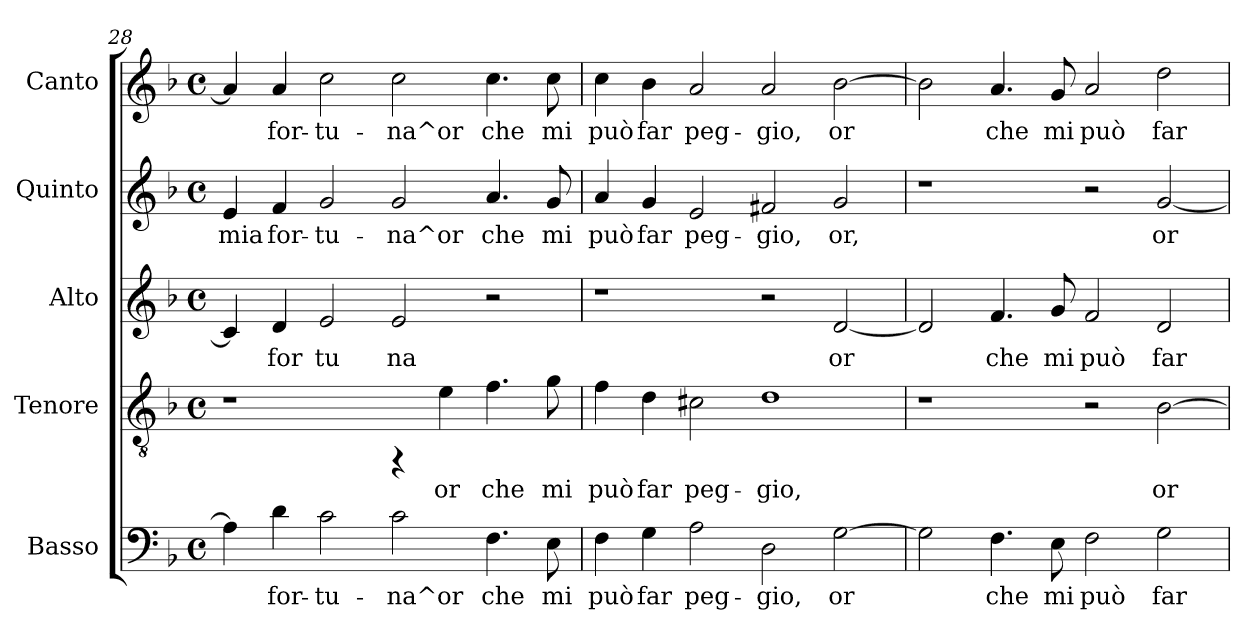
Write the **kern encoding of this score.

**kern	**text	**kern	**text	**kern	**text	**kern	**text	**kern	**text
*part5	*part5	*part4	*part4	*part3	*part3	*part2	*part2	*part1	*part1
*staff5	*staff5	*staff4	*staff4	*staff3	*staff3	*staff2	*staff2	*staff1	*staff1
*I"Basso	*	*I"Tenore	*	*I"Alto	*	*I"Quinto	*	*I"Canto	*
*I'Basso	*	*I'Tenore	*	*I'Alto	*	*I'Quinto	*	*I'Canto	*
*clefF4	*	*clefGv2	*	*clefG2	*	*clefG2	*	*clefG2	*
*k[b-]	*	*k[b-]	*	*k[b-]	*	*k[b-]	*	*k[b-]	*
*F:	*	*F:	*	*F:	*	*F:	*	*F:	*
*M4/4	*	*M4/4	*	*M4/4	*	*M4/4	*	*M4/4	*
*met(c)	*	*met(c)	*	*met(c)	*	*met(c)	*	*met(c)	*
=28	=28	=28	=28	=28	=28	=28	=28	=28	=28
!	!LO:LY:b	!	!	!	!LO:LY:b:cj	!	!LO:LY:b:cj	!	!LO:LY:b:cj
4A\]	.	1r	.	4c#/]	.	4e/	mia	4a/]	.
!	!LO:LY:b	!	!	!	!LO:LY:b:cj	!	!LO:LY:b:cj	!	!LO:LY:b:cj
4d\	for-	.	.	4d/	for	4f/	for-	4a/	for-
!	!LO:LY:b	!	!	!	!LO:LY:b:cj	!	!LO:LY:b:cj	!	!LO:LY:b:cj
2c\	-tu-	.	.	2e/	tu	2g/	-tu-	2cc\	-tu-
!	!LO:LY:b	!	!	!	!LO:LY:b:cj	!	!LO:LY:b:cj	!	!LO:LY:b:cj
2c\	-na^or	4rFF	.	2e/	na	2g/	-na^or	2cc\	-na^or
!	!	!	!LO:LY:b:cj	!	!	!	!	!	!
.	.	4e\	or	.	.	.	.	.	.
!	!LO:LY:b	!	!LO:LY:b:cj	!	!	!	!LO:LY:b:cj	!	!LO:LY:b:cj
4.F\	che	4.f\	che	2r	.	4.a/	che	4.cc\	che
!	!LO:LY:b	!	!LO:LY:b:cj	!	!	!	!LO:LY:b:cj	!	!LO:LY:b:cj
8E\	mi	8g\	mi	.	.	8g/	mi	8cc\	mi
=29	=29	=29	=29	=29	=29	=29	=29	=29	=29
!	!LO:LY:b	!	!LO:LY:b:cj	!	!	!	!LO:LY:b:cj	!	!LO:LY:b:cj
4F\	può	4f\	può	1r	.	4a/	può	4cc\	può
!	!LO:LY:b	!	!LO:LY:b:cj	!	!	!	!LO:LY:b:cj	!	!LO:LY:b:cj
4G\	far	4d\	far	.	.	4g/	far	4b-\	far
!	!LO:LY:b	!	!LO:LY:b:cj	!	!	!	!LO:LY:b:cj	!	!LO:LY:b:cj
2A\	peg-	2c#X\	peg-	.	.	2e/	peg-	2a/	peg-
!	!LO:LY:b	!	!LO:LY:b:cj	!	!	!	!LO:LY:b:cj	!	!LO:LY:b:cj
2D\	-gio,	1d	-gio,	2r	.	2f#X/	-gio,	2a/	-gio,
!	!LO:LY:b	!	!	!	!LO:LY:b:cj	!	!LO:LY:b:cj	!	!LO:LY:b:cj
[>2G\	or	.	.	[<2d/	or	2g/	or,	[>2b-\	or
=30	=30	=30	=30	=30	=30	=30	=30	=30	=30
!	!LO:LY:b	!	!	!	!LO:LY:b:cj	!	!	!	!LO:LY:b:cj
2G\]	.	1r	.	2d/]	.	1r	.	2b-\]	.
!	!LO:LY:b	!	!	!	!LO:LY:b:cj	!	!	!	!LO:LY:b:cj
4.F\	che	.	.	4.f/	che	.	.	4.a/	che
!	!LO:LY:b	!	!	!	!LO:LY:b:cj	!	!	!	!LO:LY:b:cj
8E\	mi	.	.	8g/	mi	.	.	8g/	mi
!	!LO:LY:b	!	!	!	!LO:LY:b:cj	!	!	!	!LO:LY:b:cj
2F\	può	2r	.	2f/	può	2r	.	2a/	può
!	!LO:LY:b	!	!LO:LY:b:cj	!	!LO:LY:b:cj	!	!LO:LY:b:cj	!	!LO:LY:b:cj
2G\	far	[>2B-\	or	2d/	far	[<2g/	or	2dd\	far
=	=	=	=	=	=	=	=	=	=
*-	*-	*-	*-	*-	*-	*-	*-	*-	*-
